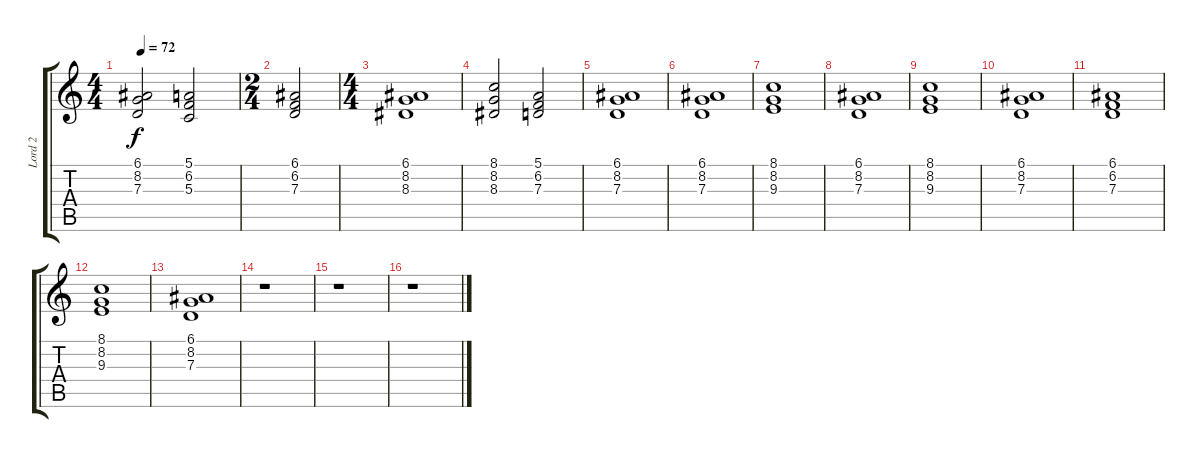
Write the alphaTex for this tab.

\track ("Lord 2" "Lord 2") {instrument stringensemble1}
\staff {score tabs}
\tuning (E4 B3 G3 D3 A2 E2) {hide}
\ts (4 4)
\tempo 72
\clef g2
\ks c
(6.1 8.2 7.3).2{dy f} (5.1 6.2 5.3).2 |
\ts (2 4)
(6.1 6.2 7.3).2 |
\ts (4 4)
(6.1 8.2 8.3).1 |
(8.1 8.2 8.3).2 (5.1 6.2 7.3).2 |
(6.1 8.2 7.3).1 |
(6.1 8.2 7.3).1 |
(8.1 8.2 9.3).1 |
(6.1 8.2 7.3).1 |
(8.1 8.2 9.3).1 |
(6.1 8.2 7.3).1 |
(6.1 6.2 7.3).1 |
(8.1 8.2 9.3).1 |
(6.1 8.2 7.3).1 |
r.1 |
r.1 |
r.1
